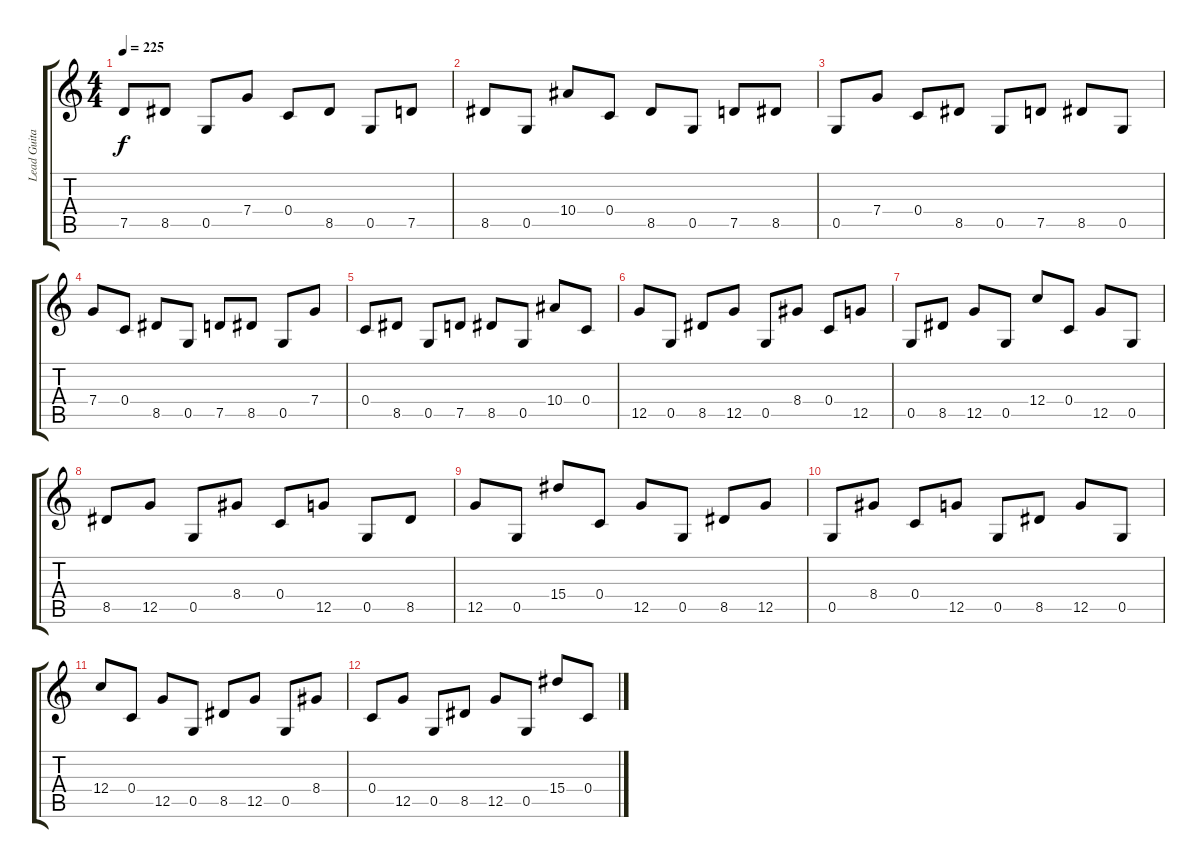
\track ("Lead Guitar 2" "Lead Guita") {instrument distortionguitar}
\staff {score tabs}
\tuning (D4 A3 F3 C3 G2 C2) {hide}
\ts (4 4)
\tempo 225
\clef g2
\ks c
7.5.8{dy f} 8.5.8 0.5.8 7.4.8 0.4.8 8.5.8 0.5.8 7.5.8 |
8.5.8 0.5.8 10.4.8 0.4.8 8.5.8 0.5.8 7.5.8 8.5.8 |
0.5.8 7.4.8 0.4.8 8.5.8 0.5.8 7.5.8 8.5.8 0.5.8 |
7.4.8 0.4.8 8.5.8 0.5.8 7.5.8 8.5.8 0.5.8 7.4.8 |
0.4.8 8.5.8 0.5.8 7.5.8 8.5.8 0.5.8 10.4.8 0.4.8 |
12.5.8 0.5.8 8.5.8 12.5.8 0.5.8 8.4.8 0.4.8 12.5.8 |
0.5.8 8.5.8 12.5.8 0.5.8 12.4.8 0.4.8 12.5.8 0.5.8 |
8.5.8 12.5.8 0.5.8 8.4.8 0.4.8 12.5.8 0.5.8 8.5.8 |
12.5.8 0.5.8 15.4.8 0.4.8 12.5.8 0.5.8 8.5.8 12.5.8 |
0.5.8 8.4.8 0.4.8 12.5.8 0.5.8 8.5.8 12.5.8 0.5.8 |
12.4.8 0.4.8 12.5.8 0.5.8 8.5.8 12.5.8 0.5.8 8.4.8 |
0.4.8 12.5.8 0.5.8 8.5.8 12.5.8 0.5.8 15.4.8 0.4.8
